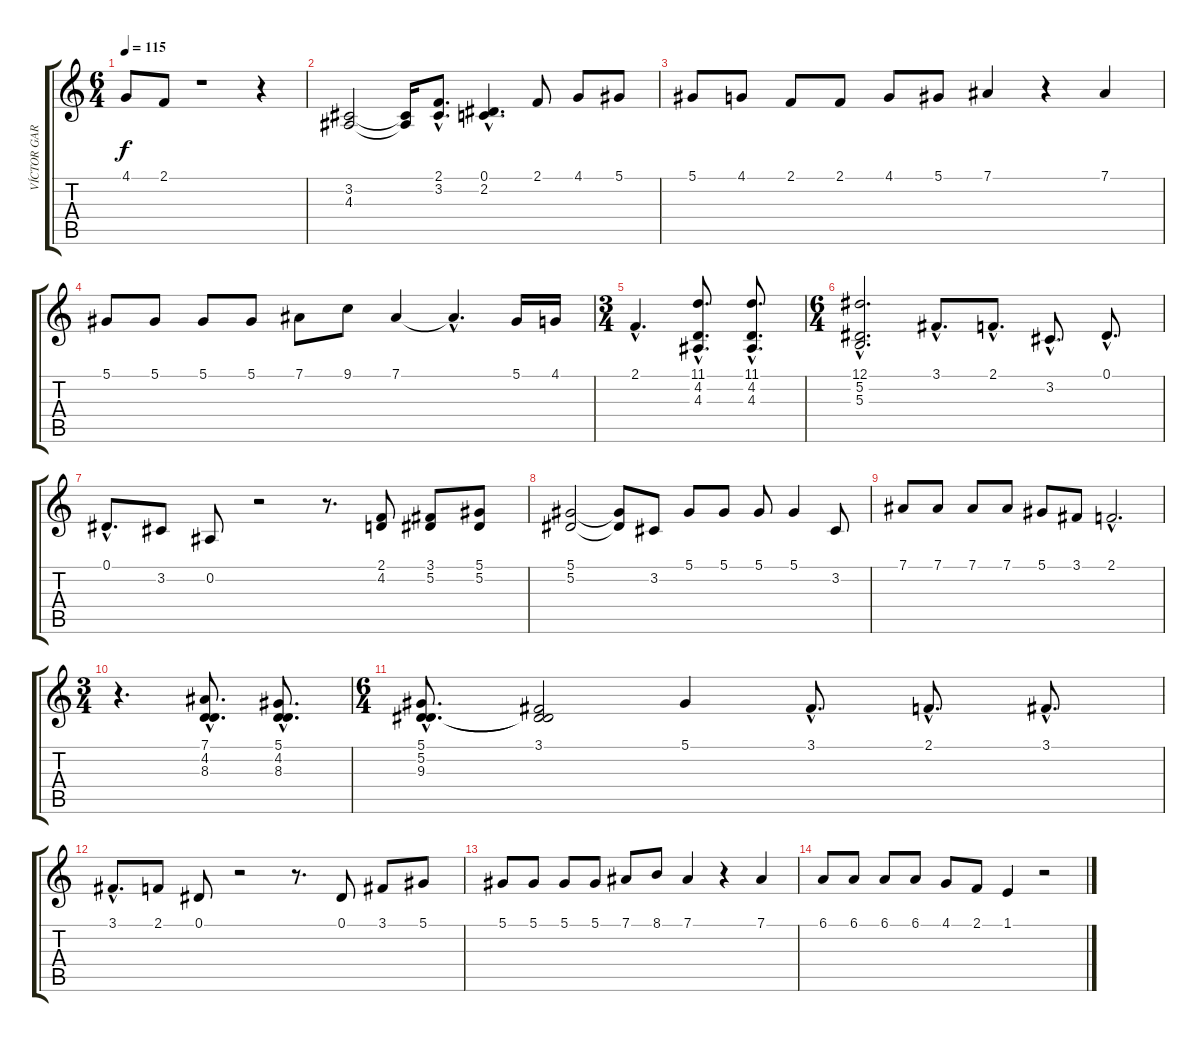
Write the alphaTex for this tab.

\track ("VÍCTOR GARCÍA" "VÍCTOR GAR") {instrument clarinet}
\staff {score tabs}
\tuning (Eb4 Bb3 Gb3 Db3 Ab2 Eb2) {hide}
\ts (6 4)
\tempo 115
\clef g2
\ks c
4.1.8{dy f} 2.1.8 r.1 r.4 |
(3.2 4.3).2 (3.2{t} 4.3{t}).16 (2.1{hac} 3.2{hac}).8{d} (0.1{hac} 2.2{hac}).4{d} 2.1.8 4.1.8 5.1.8 |
5.1.8 4.1.8 2.1.8 2.1.8 4.1.8 5.1.8 7.1.4 r.4 7.1.4 |
5.1.8 5.1.8 5.1.8 5.1.8 7.1.8 9.1.8 7.1.4 7.1{hac t}.4{d} 5.1.16 4.1.16 |
\ts (3 4)
2.1{hac}.4{d} (11.1{hac} 4.2{hac} 4.3{hac}).8{d} (11.1{hac} 4.2{hac} 4.3{hac}).8{d} |
\ts (6 4)
(12.1{hac} 5.2{hac} 5.3{hac}).2{d} 3.1{hac}.8{d} 2.1{hac}.8{d} 3.2{hac}.8{d} 0.1{hac}.8{d} |
0.1{hac}.8{d} 3.2.8 0.2.8 r.2 r.8{d} (2.1 4.2).8 (3.1 5.2).8 (5.1 5.2).8 |
(5.1 5.2).2 (5.1{t} 5.2{t}).8 3.2.8 5.1.8 5.1.8 5.1.8 5.1.4 3.2.8 |
7.1.8 7.1.8 7.1.8 7.1.8 5.1.8 3.1.8 2.1{hac}.2{d} |
\ts (3 4)
r.4{d} (7.1{hac} 4.2{hac} 8.3{hac}).8{d} (5.1{hac} 4.2{hac} 8.3{hac}).8{d} |
\ts (6 4)
(5.1{hac} 5.2{hac} 9.3{hac}).8{d} (3.1 5.2{t} 9.3{t}).2 5.1.4 3.1{hac}.8{d} 2.1{hac}.8{d} 3.1{hac}.8{d} |
3.1{hac}.8{d} 2.1.8 0.1.8 r.2 r.8{d} 0.1.8 3.1.8 5.1.8 |
5.1.8 5.1.8 5.1.8 5.1.8 7.1.8 8.1.8 7.1.4 r.4 7.1.4 |
6.1.8 6.1.8 6.1.8 6.1.8 4.1.8 2.1.8 1.1.4 r.2
